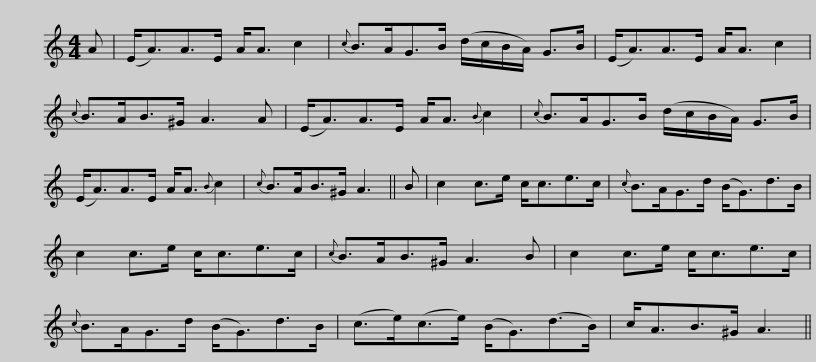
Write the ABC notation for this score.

X:1
L:1/8
M:4/4
I:linebreak $
K:C
V:1 treble
V:1
 A | (E<A)A>E A<A c2 |{c} B>AG>B (d/c/B/A/) G>B | (E<A)A>E A<A c2 |{c} B>AB>^G A3 A |$ %5
 (E<A)A>E A<A{B} c2 |{c} B>AG>B (d/c/B/A/) G>B | (E<A)A>E A<A{B} c2 |{c} B>AB>^G A3 || B |$ %10
 c2 c>e c<ce>c |{c} B>AG>d (B<G)d>B | c2 c>e c<ce>c |{c} B>AB>^G A3 B | c2 c>e c<ce>c |$ %15
{c} B>AG>d (B<G)d>B | (c>e)(c>e) (B<G)(d>B) | c<AB>^G A3 || %18
